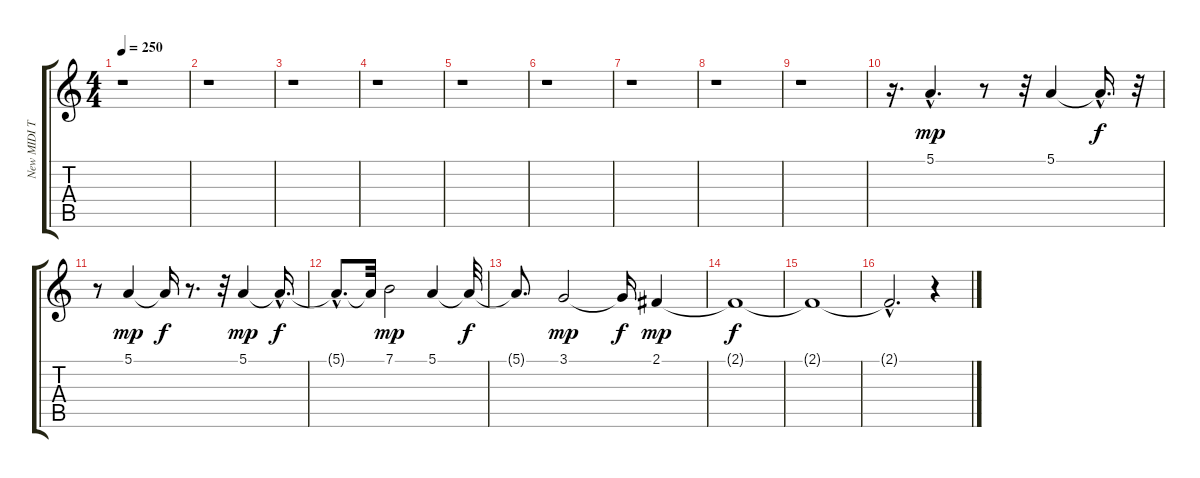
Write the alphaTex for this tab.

\track ("New MIDI Track" "New MIDI T") {instrument clavinet}
\staff {score tabs}
\tuning (E4 B3 G3 D3 A2 E2) {hide}
\ts (4 4)
\tempo 250
\clef g2
\ks c
r.1{dy f} |
r.1 |
r.1 |
r.1 |
r.1 |
r.1 |
r.1 |
r.1 |
r.1 |
r.16{d} 5.1{hac}.4{d dy mp} r.8 r.32 5.1.4 5.1{hac t}.16{d dy f} r.32 |
r.8 5.1.4{dy mp} 5.1{t}.16{dy f} r.8{d} r.32 5.1.4{dy mp} 5.1{hac t}.16{d dy f} |
5.1{hac t}.8{d} 5.1{t}.32 7.1.2{dy mp} 5.1.4 5.1{t}.32{dy f} |
5.1{t}.8{d} 3.1.2{dy mp} 3.1{t}.16{dy f} 2.1.4{dy mp} |
2.1{t}.1{dy f} |
2.1{t}.1 |
2.1{hac t}.2{d} r.4
